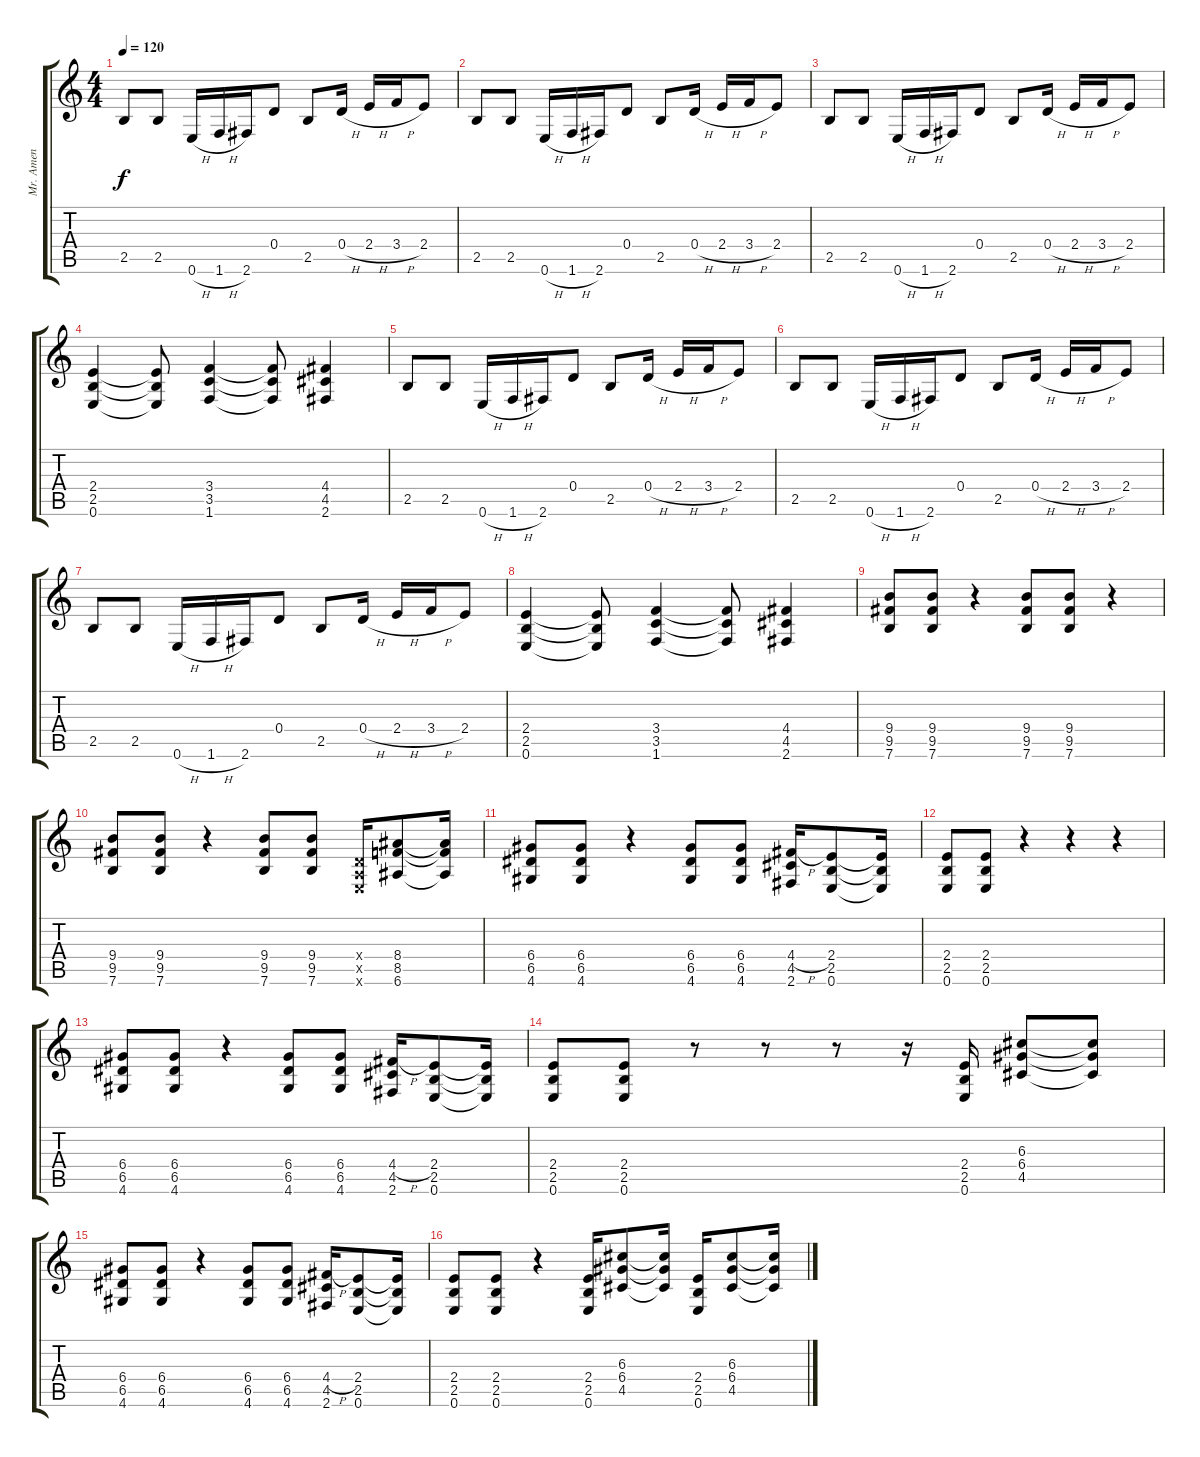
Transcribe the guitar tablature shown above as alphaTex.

\track ("Mr. Amen" "Mr. Amen") {instrument distortionguitar}
\staff {score tabs}
\tuning (E4 B3 G3 D3 A2 E2) {hide}
\ts (4 4)
\tempo 120
\clef g2
\ks c
2.5.8{dy f instrument distortionguitar} 2.5.8 0.6{h}.16 1.6{h}.16 2.6.16 0.4.8 2.5.8 0.4{h}.16 2.4{h}.16 3.4{h}.16 2.4.8 |
2.5.8 2.5.8 0.6{h}.16 1.6{h}.16 2.6.16 0.4.8 2.5.8 0.4{h}.16 2.4{h}.16 3.4{h}.16 2.4.8 |
2.5.8 2.5.8 0.6{h}.16 1.6{h}.16 2.6.16 0.4.8 2.5.8 0.4{h}.16 2.4{h}.16 3.4{h}.16 2.4.8 |
(2.4 2.5 0.6).4 (2.4{t} 2.5{t} 0.6{t}).8 (3.4 3.5 1.6).4 (3.4{t} 3.5{t} 1.6{t}).8 (4.4 4.5 2.6).4 |
2.5.8 2.5.8 0.6{h}.16 1.6{h}.16 2.6.16 0.4.8 2.5.8 0.4{h}.16 2.4{h}.16 3.4{h}.16 2.4.8 |
2.5.8 2.5.8 0.6{h}.16 1.6{h}.16 2.6.16 0.4.8 2.5.8 0.4{h}.16 2.4{h}.16 3.4{h}.16 2.4.8 |
2.5.8 2.5.8 0.6{h}.16 1.6{h}.16 2.6.16 0.4.8 2.5.8 0.4{h}.16 2.4{h}.16 3.4{h}.16 2.4.8 |
(2.4 2.5 0.6).4 (2.4{t} 2.5{t} 0.6{t}).8 (3.4 3.5 1.6).4 (3.4{t} 3.5{t} 1.6{t}).8 (4.4 4.5 2.6).4 |
(9.4 9.5 7.6).8 (9.4 9.5 7.6).8 r.4 (9.4 9.5 7.6).8 (9.4 9.5 7.6).8 r.4 |
(9.4 9.5 7.6).8 (9.4 9.5 7.6).8 r.4 (9.4 9.5 7.6).8 (9.4 9.5 7.6).8 (0.4{x} 0.5{x} 0.6{x}).16 (8.4 8.5 6.6).8 (8.4{t} 8.5{t} 6.6{t}).16 |
(6.4 6.5 4.6).8 (6.4 6.5 4.6).8 r.4 (6.4 6.5 4.6).8 (6.4 6.5 4.6).8 (4.4{h} 4.5 2.6).16 (2.4 2.5 0.6).8 (2.4{t} 2.5{t} 0.6{t}).16 |
(2.4 2.5 0.6).8 (2.4 2.5 0.6).8 r.4 r.4 r.4 |
(6.4 6.5 4.6).8 (6.4 6.5 4.6).8 r.4 (6.4 6.5 4.6).8 (6.4 6.5 4.6).8 (4.4{h} 4.5 2.6).16 (2.4 2.5 0.6).8 (2.4{t} 2.5{t} 0.6{t}).16 |
(2.4 2.5 0.6).8 (2.4 2.5 0.6).8 r.8 r.8 r.8 r.16 (2.4 2.5 0.6).16 (6.3 6.4 4.5).8 (6.3{t} 6.4{t} 4.5{t}).8 |
(6.4 6.5 4.6).8 (6.4 6.5 4.6).8 r.4 (6.4 6.5 4.6).8 (6.4 6.5 4.6).8 (4.4{h} 4.5 2.6).16 (2.4 2.5 0.6).8 (2.4{t} 2.5{t} 0.6{t}).16 |
(2.4 2.5 0.6).8 (2.4 2.5 0.6).8 r.4 (2.4 2.5 0.6).16 (6.3 6.4 4.5).8 (6.3{t} 6.4{t} 4.5{t}).16 (2.4 2.5 0.6).16 (6.3 6.4 4.5).8 (6.3{t} 6.4{t} 4.5{t}).16
